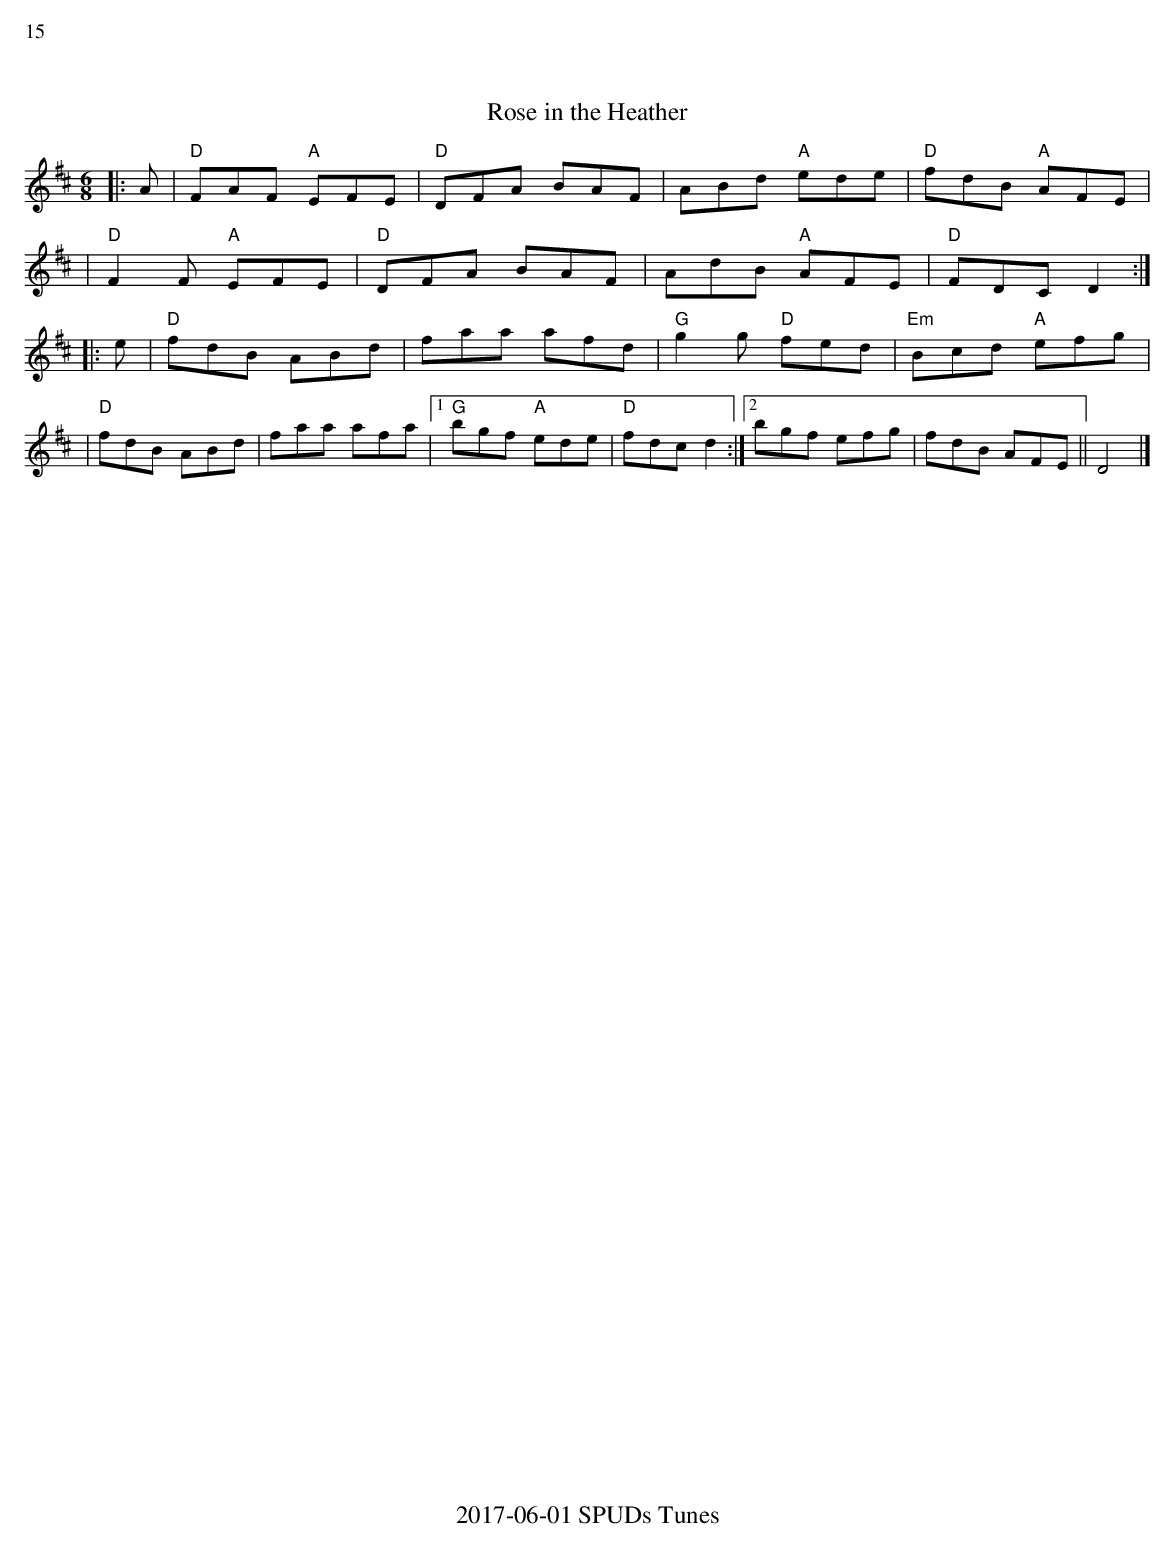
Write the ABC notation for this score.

X:1
%%text 15
T: Rose in the Heather
L:1/8
M: 6/8
K: D
|: A|"D"FAF "A"EFE | "D"DFA BAF | ABd "A"ede | "D"fdB "A"AFE|
|  "D"F2F "A"EFE | "D"DFA BAF | AdB "A"AFE | "D"FDC D2  :|
|: e|"D"fdB ABd | faa afd | "G"g2g "D"fed | "Em"Bcd "A"efg|
|  "D"fdB ABd | faa afa |1"G"bgf "A"ede | "D"fdc d2:|2bgf efg|fdB AFE||D4|]
